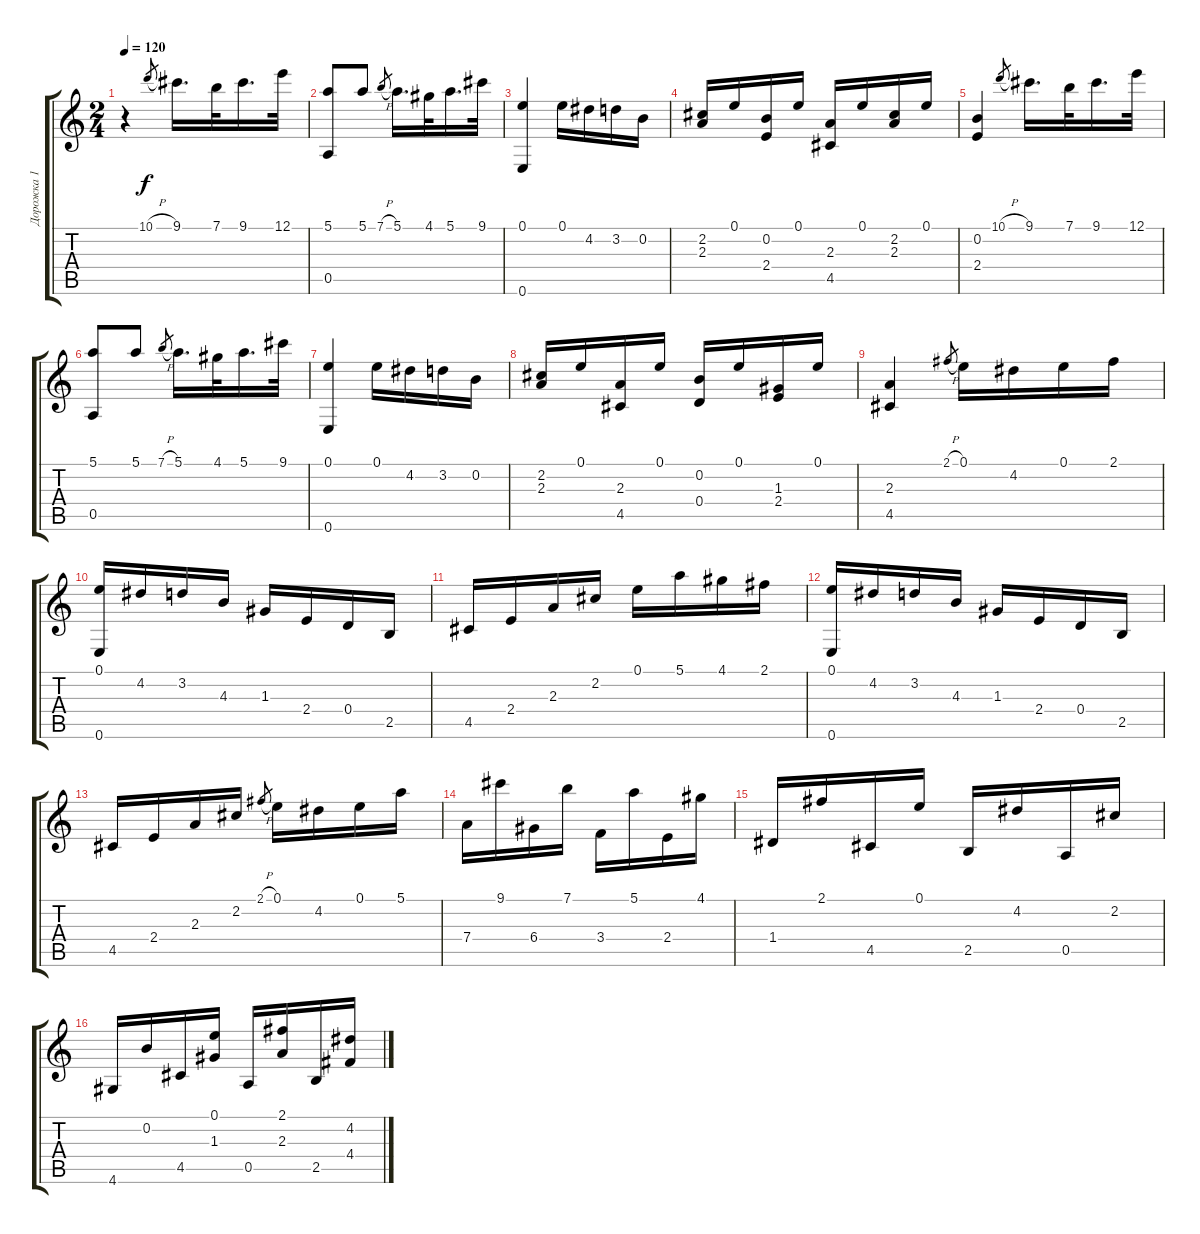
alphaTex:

\track ("Дорожка 1" "Дорожка 1") {instrument acousticguitarnylon}
\staff {score tabs}
\tuning (E4 B3 G3 D3 A2 E2) {hide}
\ts (2 4)
\tempo 120
\clef g2
\ks c
r.4{dy f} 10.1{h}.8{gr} 9.1.16{d} 7.1.32 9.1.16{d} 12.1.32 |
(5.1 0.5).8 5.1.8 7.1{h}.8{gr} 5.1.16{d} 4.1.32 5.1.16{d} 9.1.32 |
(0.1 0.6).4 0.1.16 4.2.16 3.2.16 0.2.16 |
(2.2 2.3).16 0.1.16 (0.2 2.4).16 0.1.16 (2.3 4.5).16 0.1.16 (2.2 2.3).16 0.1.16 |
(0.2 2.4).4 10.1{h}.8{gr} 9.1.16{d} 7.1.32 9.1.16{d} 12.1.32 |
(5.1 0.5).8 5.1.8 7.1{h}.8{gr} 5.1.16{d} 4.1.32 5.1.16{d} 9.1.32 |
(0.1 0.6).4 0.1.16 4.2.16 3.2.16 0.2.16 |
(2.2 2.3).16 0.1.16 (2.3 4.5).16 0.1.16 (0.2 0.4).16 0.1.16 (1.3 2.4).16 0.1.16 |
(2.3 4.5).4 2.1{h}.8{gr} 0.1.16 4.2.16 0.1.16 2.1.16 |
(0.1 0.6).16 4.2.16 3.2.16 4.3.16 1.3.16 2.4.16 0.4.16 2.5.16 |
4.5.16 2.4.16 2.3.16 2.2.16 0.1.16 5.1.16 4.1.16 2.1.16 |
(0.1 0.6).16 4.2.16 3.2.16 4.3.16 1.3.16 2.4.16 0.4.16 2.5.16 |
4.5.16 2.4.16 2.3.16 2.2.16 2.1{h}.8{gr} 0.1.16 4.2.16 0.1.16 5.1.16 |
7.4.16 9.1.16 6.4.16 7.1.16 3.4.16 5.1.16 2.4.16 4.1.16 |
1.4.16 2.1.16 4.5.16 0.1.16 2.5.16 4.2.16 0.5.16 2.2.16 |
4.6.16 0.2.16 4.5.16 (0.1 1.3).16 0.5.16 (2.1 2.3).16 2.5.16 (4.2 4.4).16
